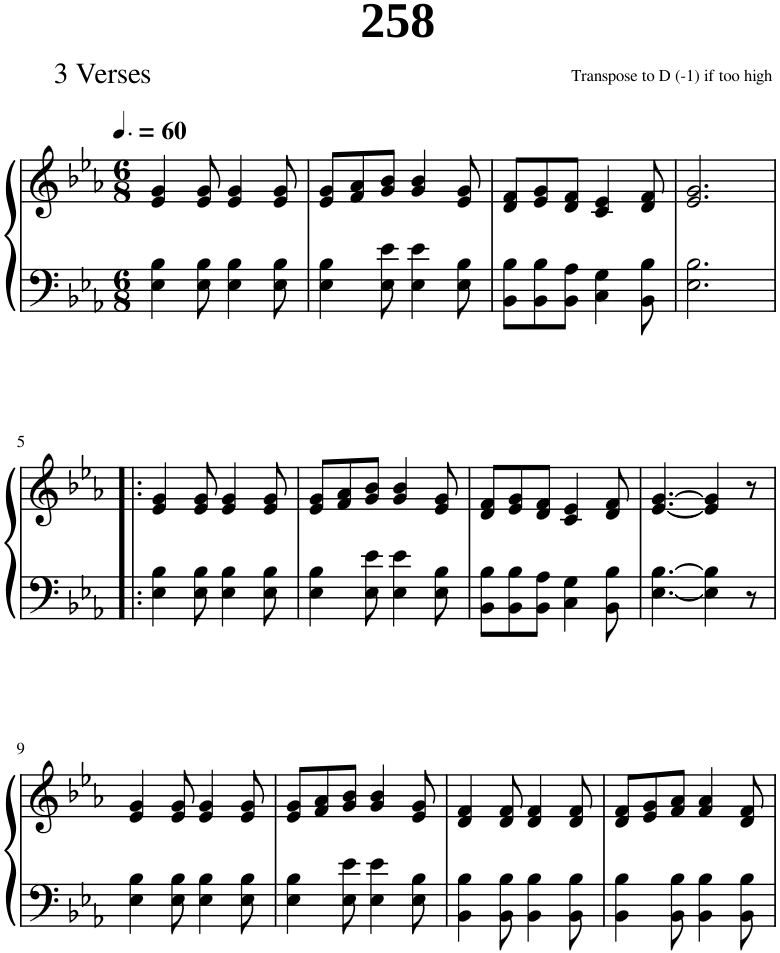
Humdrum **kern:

**kern	**kern
*part1	*part1
*staff2	*staff1
*I"Piano	*
*I'Pno.	*
*clefF4	*clefG2
*k[b-e-a-]	*k[b-e-a-]
*M6/8	*M6/8
*MM90	*MM90
=1	=1
4E-\ 4B-\	4e-/ 4g/
8E-\ 8B-\	8e-/ 8g/
4E-\ 4B-\	4e-/ 4g/
8E-\ 8B-\	8e-/ 8g/
=2	=2
4E-\ 4B-\	8e-/ 8g/L
.	8f/ 8a-/
8E-\ 8e-\	8g/ 8b-/J
4E-\ 4e-\	4g/ 4b-/
8E-\ 8B-\	8e-/ 8g/
=3	=3
8BB-\ 8B-\L	8d/ 8f/L
8BB-\ 8B-\	8e-/ 8g/
8BB-\ 8A-\J	8d/ 8f/J
4C\ 4G\	4c/ 4e-/
8BB-\ 8B-\	8d/ 8f/
=4	=4
2.E-\ 2.B-\	2.e-/ 2.g/
!!LO:LB:g=z
=5!|:	=5!|:
4E-\ 4B-\	4e-/ 4g/
8E-\ 8B-\	8e-/ 8g/
4E-\ 4B-\	4e-/ 4g/
8E-\ 8B-\	8e-/ 8g/
=6	=6
4E-\ 4B-\	8e-/ 8g/L
.	8f/ 8a-/
8E-\ 8e-\	8g/ 8b-/J
4E-\ 4e-\	4g/ 4b-/
8E-\ 8B-\	8e-/ 8g/
=7	=7
8BB-\ 8B-\L	8d/ 8f/L
8BB-\ 8B-\	8e-/ 8g/
8BB-\ 8A-\J	8d/ 8f/J
4C\ 4G\	4c/ 4e-/
8BB-\ 8B-\	8d/ 8f/
=8	=8
[4.E-\ [4.B-\	[4.e-/ [4.g/
4E-\] 4B-\]	4e-/] 4g/]
8r	8r
!!LO:LB:g=z
=9	=9
4E-\ 4B-\	4e-/ 4g/
8E-\ 8B-\	8e-/ 8g/
4E-\ 4B-\	4e-/ 4g/
8E-\ 8B-\	8e-/ 8g/
=10	=10
4E-\ 4B-\	8e-/ 8g/L
.	8f/ 8a-/
8E-\ 8e-\	8g/ 8b-/J
4E-\ 4e-\	4g/ 4b-/
8E-\ 8B-\	8e-/ 8g/
=11	=11
4BB-\ 4B-\	4d/ 4f/
8BB-\ 8B-\	8d/ 8f/
4BB-\ 4B-\	4d/ 4f/
8BB-\ 8B-\	8d/ 8f/
=12	=12
4BB-\ 4B-\	8d/ 8f/L
.	8e-/ 8g/
8BB-\ 8B-\	8f/ 8a-/J
4BB-\ 4B-\	4f/ 4a-/
8BB-\ 8B-\	8d/ 8f/
=	=
*-	*-
